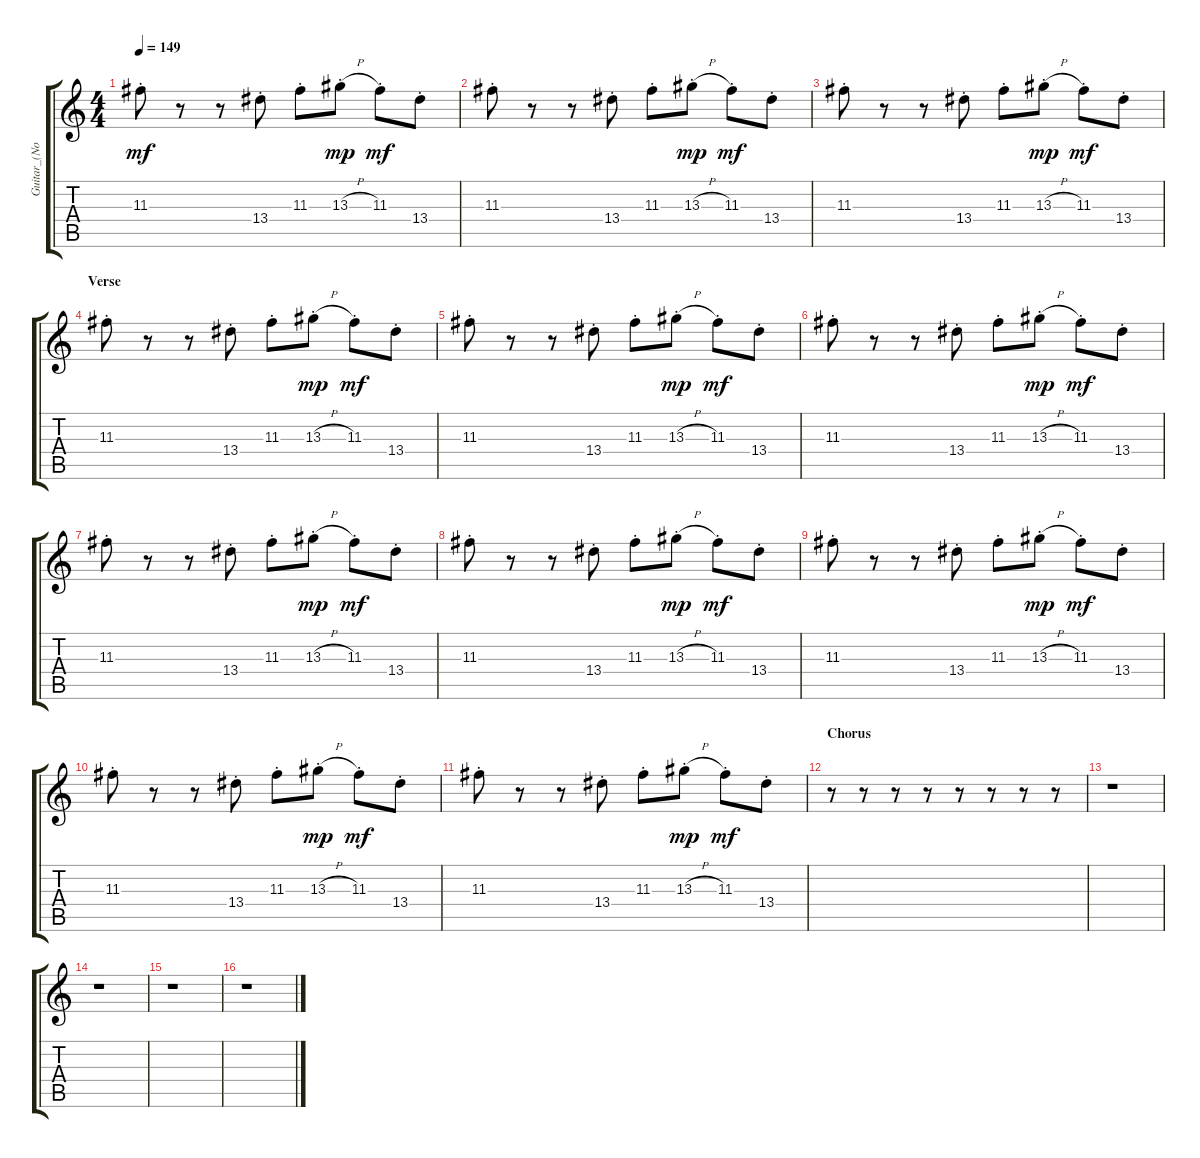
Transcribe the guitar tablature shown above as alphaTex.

\track ("Guitar_(No RSE!)" "Guitar_(No") {instrument electricguitarclean}
\staff {score tabs}
\tuning (E4 B3 G3 D3 A2 E2) {hide}
\ts (4 4)
\tempo 149
\clef g2
\ks c
11.3{st}.8{dy mf} r.8 r.8 13.4{st}.8 11.3{st}.8 13.3{h st}.8{dy mp} 11.3{st}.8{dy mf} 13.4{st}.8 |
11.3{st}.8 r.8 r.8 13.4{st}.8 11.3{st}.8 13.3{h st}.8{dy mp} 11.3{st}.8{dy mf} 13.4{st}.8 |
11.3{st}.8 r.8 r.8 13.4{st}.8 11.3{st}.8 13.3{h st}.8{dy mp} 11.3{st}.8{dy mf} 13.4{st}.8 |
\section ("" "Verse")
11.3{st}.8 r.8 r.8 13.4{st}.8 11.3{st}.8 13.3{h st}.8{dy mp} 11.3{st}.8{dy mf} 13.4{st}.8 |
11.3{st}.8 r.8 r.8 13.4{st}.8 11.3{st}.8 13.3{h st}.8{dy mp} 11.3{st}.8{dy mf} 13.4{st}.8 |
11.3{st}.8 r.8 r.8 13.4{st}.8 11.3{st}.8 13.3{h st}.8{dy mp} 11.3{st}.8{dy mf} 13.4{st}.8 |
11.3{st}.8 r.8 r.8 13.4{st}.8 11.3{st}.8 13.3{h st}.8{dy mp} 11.3{st}.8{dy mf} 13.4{st}.8 |
11.3{st}.8 r.8 r.8 13.4{st}.8 11.3{st}.8 13.3{h st}.8{dy mp} 11.3{st}.8{dy mf} 13.4{st}.8 |
11.3{st}.8 r.8 r.8 13.4{st}.8 11.3{st}.8 13.3{h st}.8{dy mp} 11.3{st}.8{dy mf} 13.4{st}.8 |
11.3{st}.8 r.8 r.8 13.4{st}.8 11.3{st}.8 13.3{h st}.8{dy mp} 11.3{st}.8{dy mf} 13.4{st}.8 |
11.3{st}.8 r.8 r.8 13.4{st}.8 11.3{st}.8 13.3{h st}.8{dy mp} 11.3{st}.8{dy mf} 13.4{st}.8 |
\section ("" "Chorus")
r.8 r.8 r.8 r.8 r.8 r.8 r.8 r.8 |
r.1 |
r.1 |
r.1 |
r.1
